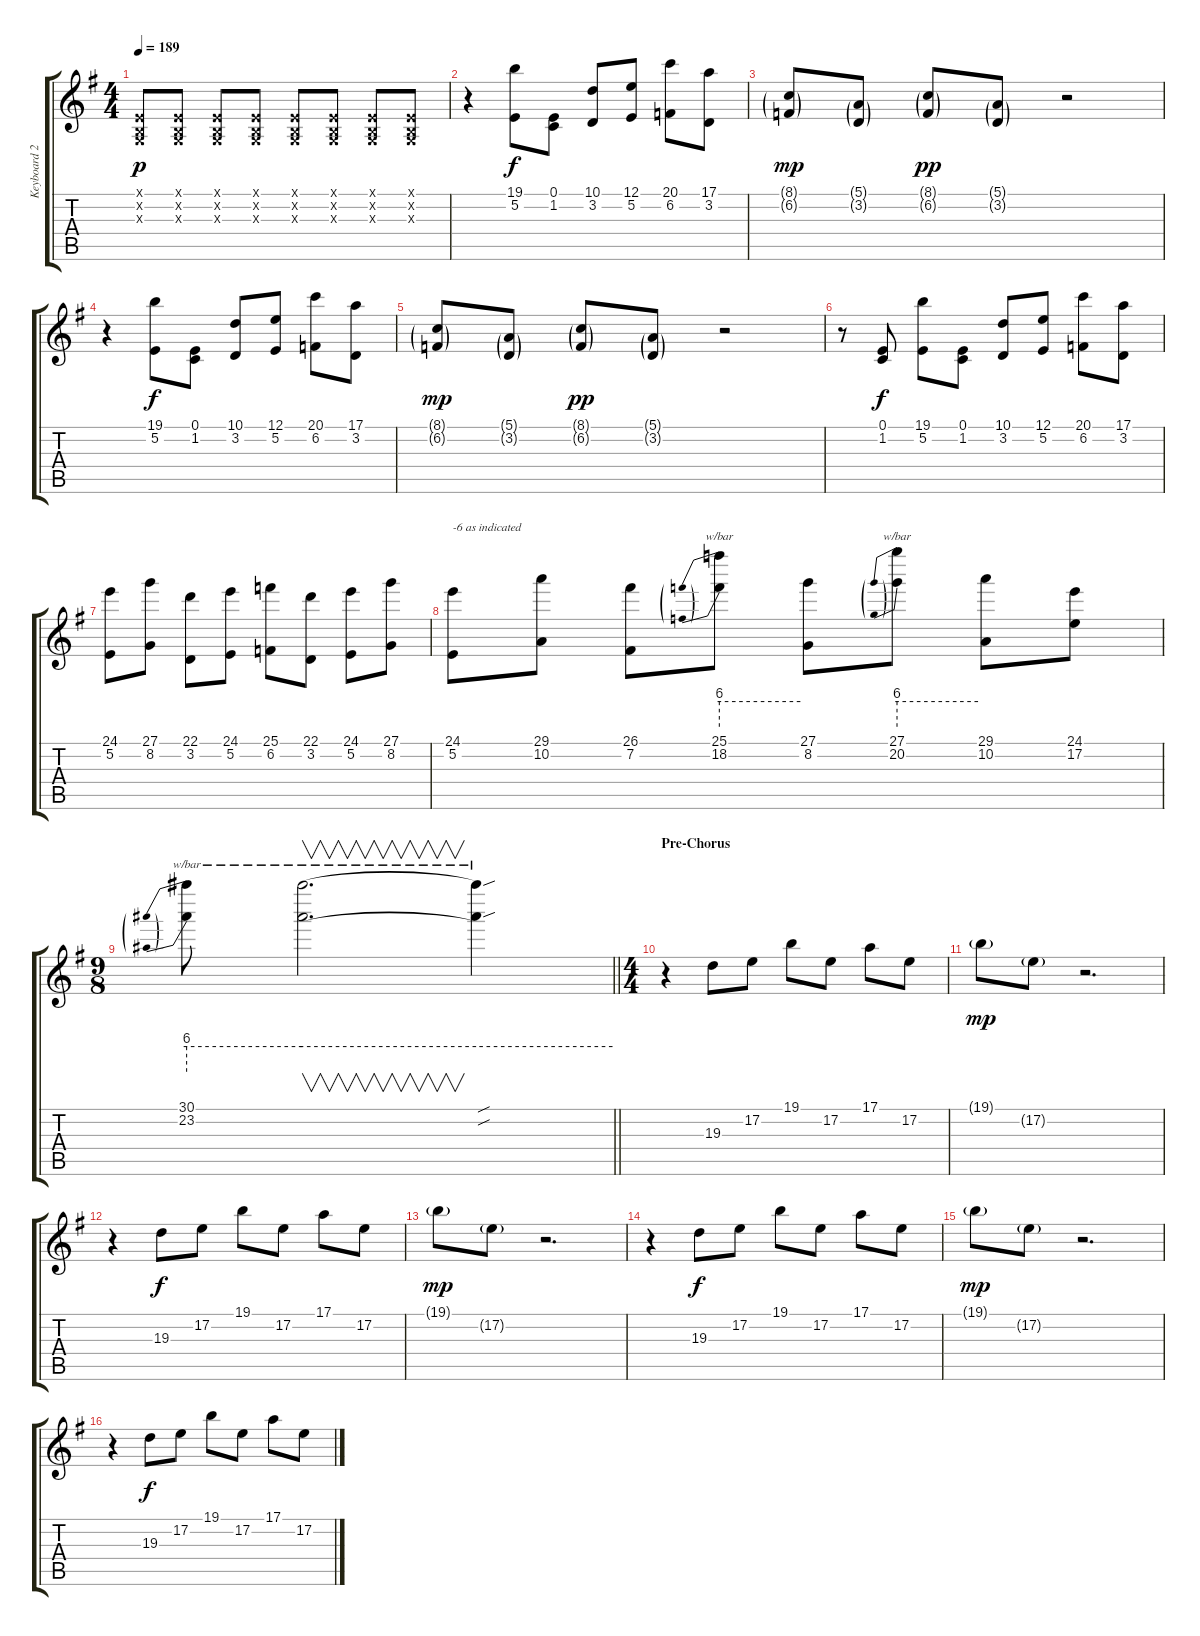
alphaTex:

\track ("Keyboard 2" "Keyboard 2") {instrument lead2sawtooth}
\staff {score tabs}
\tuning (E4 B3 G3 D3 A2 E2) {hide}
\ts (4 4)
\tempo 189
\clef g2
\ks g
(0.1{x} 0.2{x} 0.3{x}).8{dy p} (0.1{x} 0.2{x} 0.3{x}).8 (0.1{x} 0.2{x} 0.3{x}).8 (0.1{x} 0.2{x} 0.3{x}).8 (0.1{x} 0.2{x} 0.3{x}).8 (0.1{x} 0.2{x} 0.3{x}).8 (0.1{x} 0.2{x} 0.3{x}).8 (0.1{x} 0.2{x} 0.3{x}).8 |
r.4{volume 15 balance 8 instrument lead2sawtooth} (19.1 5.2).8{dy f} (0.1 1.2).8 (10.1 3.2).8 (12.1 5.2).8 (20.1 6.2).8 (17.1 3.2).8 |
(8.1{g} 6.2{g}).8{dy mp} (5.1{g} 3.2{g}).8 (8.1{g} 6.2{g}).8{dy pp} (5.1{g} 3.2{g}).8 r.2 |
r.4 (19.1 5.2).8{dy f} (0.1 1.2).8 (10.1 3.2).8 (12.1 5.2).8 (20.1 6.2).8 (17.1 3.2).8 |
(8.1{g} 6.2{g}).8{dy mp} (5.1{g} 3.2{g}).8 (8.1{g} 6.2{g}).8{dy pp} (5.1{g} 3.2{g}).8 r.2 |
r.8 (0.1 1.2).8{dy f} (19.1 5.2).8 (0.1 1.2).8 (10.1 3.2).8 (12.1 5.2).8 (20.1 6.2).8 (17.1 3.2).8 |
(24.1 5.2).8 (27.1 8.2).8 (22.1 3.2).8 (24.1 5.2).8 (25.1 6.2).8 (22.1 3.2).8 (24.1 5.2).8 (27.1 8.2).8 |
(24.1 5.2).8{txt "-6 as indicated"} (29.1 10.2).8 (26.1 7.2).8 (25.1 18.2).8{tbe (predive default 0 24 60 24)} (27.1 8.2).8 (27.1 20.2).8{tbe (predive default 0 24 60 24)} (29.1 10.2).8 (24.1 17.2).8 |
\ts (9 8)
\barLineRight lightlight
(30.1 23.2).8{tbe (predive default 0 24 60 24)} (30.1{t} 23.2{t}).2{v d tbe (hold default 0 24 60 24)} (30.1{sou t} 23.2{sou t}).4{tbe (hold default 0 24 60 24)} |
\ts (4 4)
\section ("" "Pre-Chorus")
r.4{volume 13 balance 8 instrument musicbox} 19.3.8 17.2.8 19.1.8 17.2.8 17.1.8 17.2.8 |
19.1{g}.8{dy mp} 17.2{g}.8 r.2{d} |
r.4 19.3.8{dy f} 17.2.8 19.1.8 17.2.8 17.1.8 17.2.8 |
19.1{g}.8{dy mp} 17.2{g}.8 r.2{d} |
r.4 19.3.8{dy f} 17.2.8 19.1.8 17.2.8 17.1.8 17.2.8 |
19.1{g}.8{dy mp} 17.2{g}.8 r.2{d} |
r.4 19.3.8{dy f} 17.2.8 19.1.8 17.2.8 17.1.8 17.2.8
